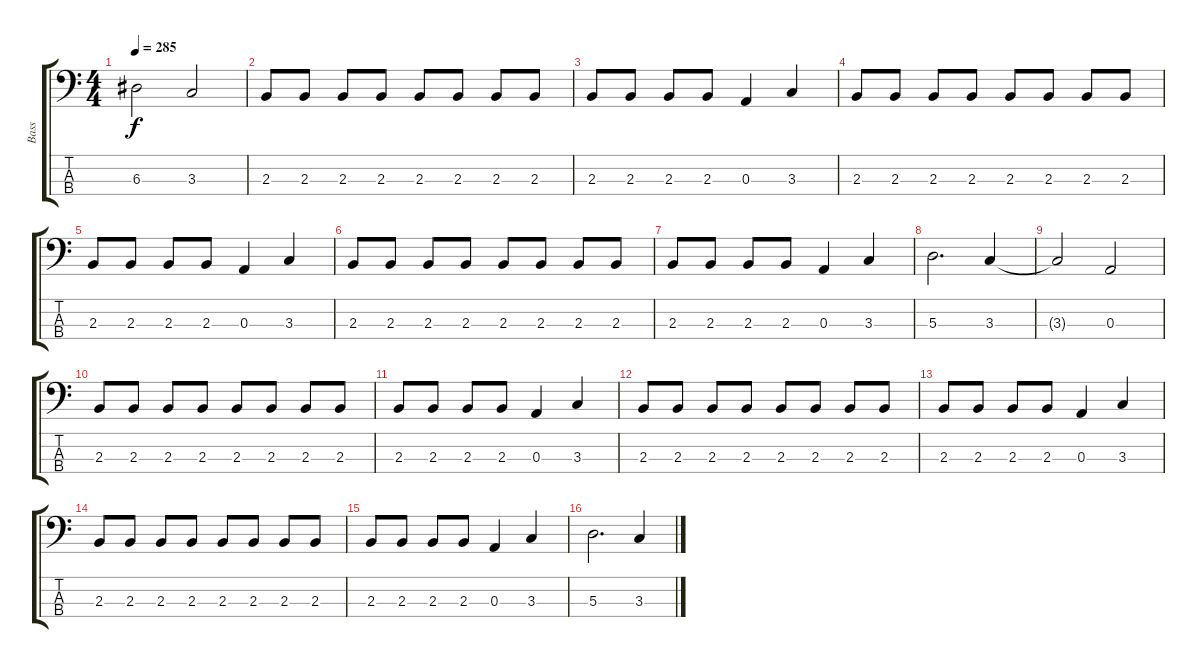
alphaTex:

\track ("Bass" "Bass") {instrument electricbasspick}
\staff {score tabs}
\tuning (G2 D2 A1 E1) {hide}
\ts (4 4)
\tempo 285
\clef f4
\ks c
6.3{t}.2{dy f} 3.3.2 |
2.3.8 2.3.8 2.3.8 2.3.8 2.3.8 2.3.8 2.3.8 2.3.8 |
2.3.8 2.3.8 2.3.8 2.3.8 0.3.4 3.3.4 |
2.3.8 2.3.8 2.3.8 2.3.8 2.3.8 2.3.8 2.3.8 2.3.8 |
2.3.8 2.3.8 2.3.8 2.3.8 0.3.4 3.3.4 |
2.3.8 2.3.8 2.3.8 2.3.8 2.3.8 2.3.8 2.3.8 2.3.8 |
2.3.8 2.3.8 2.3.8 2.3.8 0.3.4 3.3.4 |
5.3.2{d} 3.3.4 |
3.3{t}.2 0.3.2 |
2.3.8 2.3.8 2.3.8 2.3.8 2.3.8 2.3.8 2.3.8 2.3.8 |
2.3.8 2.3.8 2.3.8 2.3.8 0.3.4 3.3.4 |
2.3.8 2.3.8 2.3.8 2.3.8 2.3.8 2.3.8 2.3.8 2.3.8 |
2.3.8 2.3.8 2.3.8 2.3.8 0.3.4 3.3.4 |
2.3.8 2.3.8 2.3.8 2.3.8 2.3.8 2.3.8 2.3.8 2.3.8 |
2.3.8 2.3.8 2.3.8 2.3.8 0.3.4 3.3.4 |
5.3.2{d} 3.3.4
